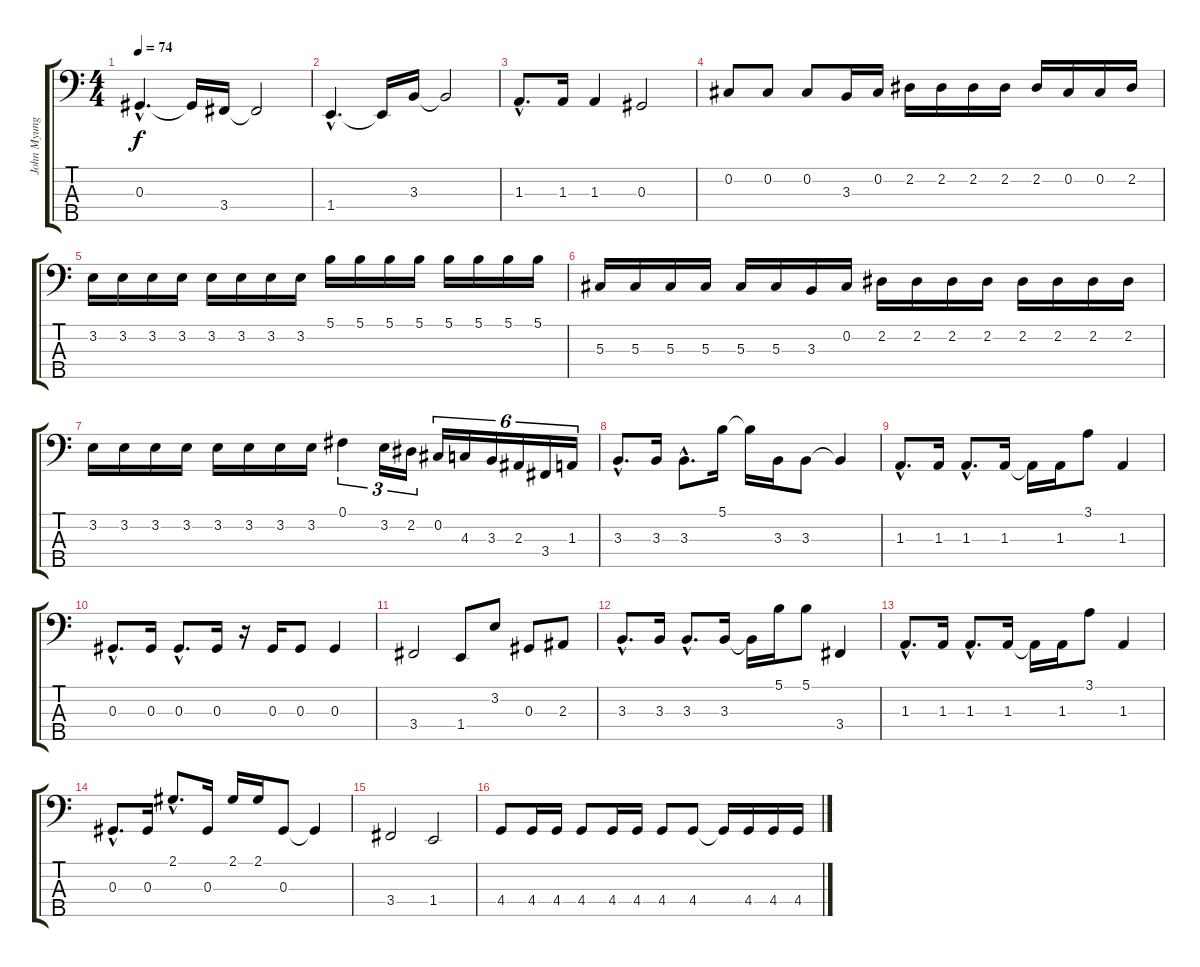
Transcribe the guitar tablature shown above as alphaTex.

\track ("John Myung" "John Myung") {instrument electricbassfinger}
\staff {score tabs}
\tuning (Gb2 Db2 Ab1 Eb1 Bb0) {hide}
\ts (4 4)
\tempo 74
\clef f4
\ks c
0.3{hac}.4{d dy f} 0.3{t}.16 3.4.16 3.4{t}.2 |
1.4{hac}.4{d} 1.4{t}.16 3.3.16 3.3{t}.2 |
1.3{hac}.8{d} 1.3.16 1.3.4 0.3.2 |
0.2.8 0.2.8 0.2.8 3.3.16 0.2.16 2.2.16 2.2.16 2.2.16 2.2.16 2.2.16 0.2.16 0.2.16 2.2.16 |
3.2.16 3.2.16 3.2.16 3.2.16 3.2.16 3.2.16 3.2.16 3.2.16 5.1.16 5.1.16 5.1.16 5.1.16 5.1.16 5.1.16 5.1.16 5.1.16 |
5.3.16 5.3.16 5.3.16 5.3.16 5.3.16 5.3.16 3.3.16 0.2.16 2.2.16 2.2.16 2.2.16 2.2.16 2.2.16 2.2.16 2.2.16 2.2.16 |
3.2.16 3.2.16 3.2.16 3.2.16 3.2.16 3.2.16 3.2.16 3.2.16 0.1.4{tu (3 2)} 3.2.16{tu (3 2)} 2.2.16{tu (3 2)} 0.2.16{tu (6 4)} 4.3.16{tu (6 4)} 3.3.16{tu (6 4)} 2.3.16{tu (6 4)} 3.4.16{tu (6 4)} 1.3.16{tu (6 4)} |
3.3{hac}.8{d} 3.3.16 3.3{hac}.8{d} 5.1.16 5.1{t}.16 3.3.16 3.3.8 3.3{t}.4 |
1.3{hac}.8{d} 1.3.16 1.3{hac}.8{d} 1.3.16 1.3{t}.16 1.3.16 3.1.8 1.3.4 |
0.3{hac}.8{d} 0.3.16 0.3{hac}.8{d} 0.3.16 r.16 0.3.16 0.3.8 0.3.4 |
3.4.2 1.4.8 3.2.8 0.3.8 2.3.8 |
3.3{hac}.8{d} 3.3.16 3.3{hac}.8{d} 3.3.16 3.3{t}.16 5.1.16 5.1.8 3.4.4 |
1.3{hac}.8{d} 1.3.16 1.3{hac}.8{d} 1.3.16 1.3{t}.16 1.3.16 3.1.8 1.3.4 |
0.3{hac}.8{d} 0.3.16 2.1{hac}.8{d} 0.3.16 2.1.16 2.1.16 0.3.8 0.3{t}.4 |
3.4.2 1.4.2 |
4.4.8 4.4.16 4.4.16 4.4.8 4.4.16 4.4.16 4.4.8 4.4.8 4.4{t}.16 4.4.16 4.4.16 4.4.16
